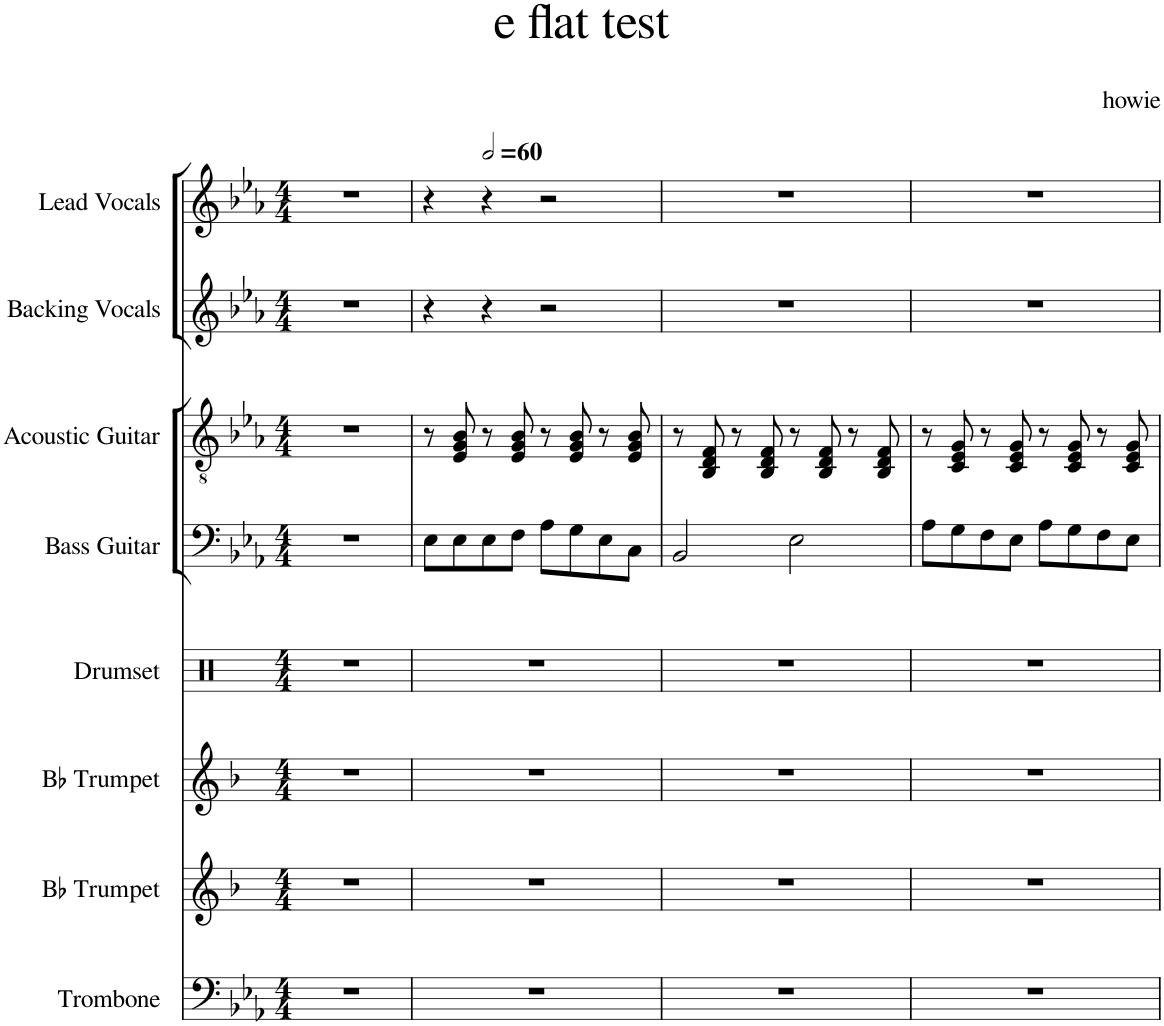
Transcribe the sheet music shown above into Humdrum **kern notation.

**kern	**kern	**kern	**kern	**kern	**kern	**kern	**kern
*part8	*part7	*part6	*part5	*part4	*part3	*part2	*part1
*staff8	*staff7	*staff6	*staff5	*staff4	*staff3	*staff2	*staff1
*I"Trombone	*I"Bb Trumpet	*I"Bb Trumpet	*I"Drumset	*I"Bass Guitar	*I"Acoustic Guitar	*I"Backing Vocals	*I"Lead Vocals
*I'Tbn.	*I'Bb Tpt.	*I'Bb Tpt.	*I'Drs.	*I'B. Guit.	*I'Guit.	*I'Bk. Voc.	*I'L. Voc.
*clefF4	*clefG2	*clefG2	*clefX	*clefF4	*clefGv2	*clefG2	*clefG2
*	*Trd1c2	*Trd1c2	*	*Trd7c12	*	*	*
*k[b-e-a-]	*k[b-]	*k[b-]	*k[]	*k[b-e-a-]	*k[b-e-a-]	*k[b-e-a-]	*k[b-e-a-]
*M4/4	*M4/4	*M4/4	*M4/4	*M4/4	*M4/4	*M4/4	*M4/4
=1	=1	=1	=1	=1	=1	=1	=1
1r	1r	1r	1r	1r	1r	1r	1r
=2	=2	=2	=2	=2	=2	=2	=2
1r	1r	1r	1r	8E-\L	8r	4r	4r
.	.	.	.	8E-\	8E-/ 8G/ 8B-/	.	.
*	*	*	*	*	*	*	*MM120
.	.	.	.	8E-\	8r	4r	4r
.	.	.	.	8F\J	8E-/ 8G/ 8B-/	.	.
.	.	.	.	8A-\L	8r	2r	2r
.	.	.	.	8G\	8E-/ 8G/ 8B-/	.	.
.	.	.	.	8E-\	8r	.	.
.	.	.	.	8C\J	8E-/ 8G/ 8B-/	.	.
=3	=3	=3	=3	=3	=3	=3	=3
1r	1r	1r	1r	2BB-/	8r	1r	1r
.	.	.	.	.	8BB-/ 8D/ 8F/	.	.
.	.	.	.	.	8r	.	.
.	.	.	.	.	8BB-/ 8D/ 8F/	.	.
.	.	.	.	2E-\	8r	.	.
.	.	.	.	.	8BB-/ 8D/ 8F/	.	.
.	.	.	.	.	8r	.	.
.	.	.	.	.	8BB-/ 8D/ 8F/	.	.
=4	=4	=4	=4	=4	=4	=4	=4
1r	1r	1r	1r	8A-\L	8r	1r	1r
.	.	.	.	8G\	8C/ 8E-/ 8G/	.	.
.	.	.	.	8F\	8r	.	.
.	.	.	.	8E-\J	8C/ 8E-/ 8G/	.	.
.	.	.	.	8A-\L	8r	.	.
.	.	.	.	8G\	8C/ 8E-/ 8G/	.	.
.	.	.	.	8F\	8r	.	.
.	.	.	.	8E-\J	8C/ 8E-/ 8G/	.	.
=	=	=	=	=	=	=	=
*-	*-	*-	*-	*-	*-	*-	*-
